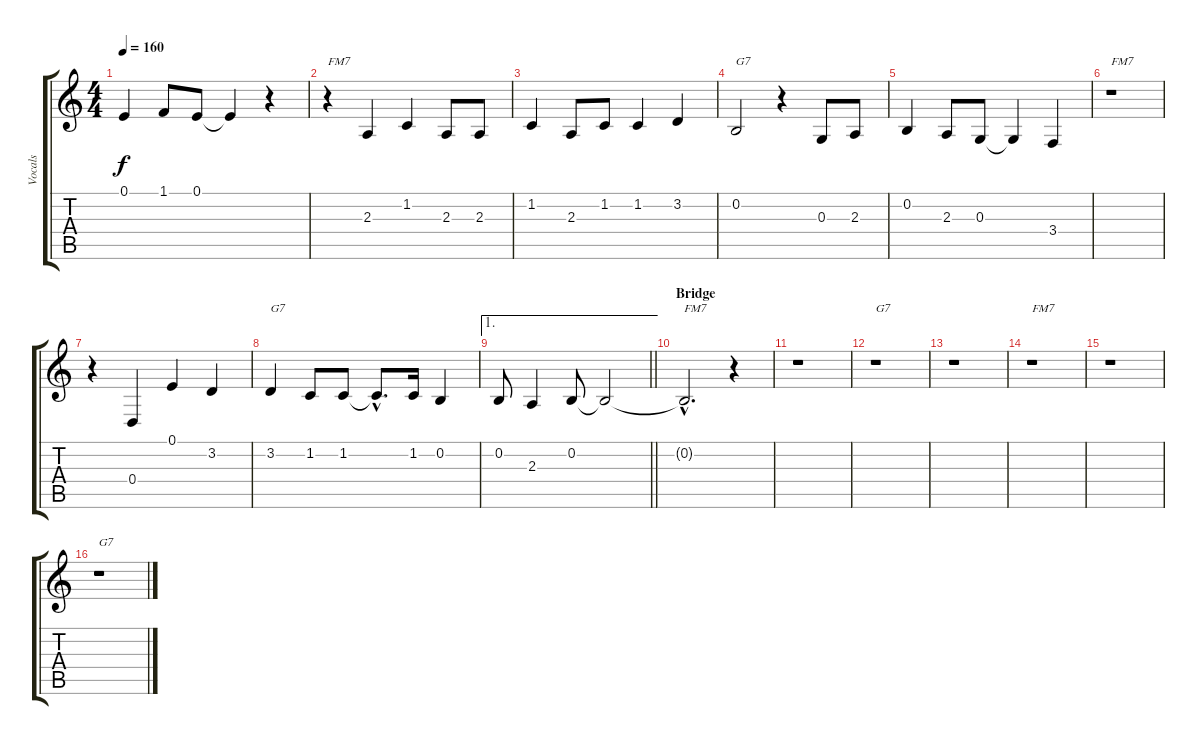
\track ("Vocals" "Vocals") {instrument sopranosax}
\staff {score tabs}
\tuning (E4 B3 G3 D3 A2 E2) {hide}
\ts (4 4)
\tempo 160
\clef g2
\ks c
0.1.4{dy f} 1.1.8 0.1.8 0.1{t}.4 r.4 |
r.4{txt "FM7"} 2.3.4 1.2.4 2.3.8 2.3.8 |
1.2.4 2.3.8 1.2.8 1.2.4 3.2.4 |
0.2.2{txt "G7"} r.4 0.3.8 2.3.8 |
0.2.4 2.3.8 0.3.8 0.3{t}.4 3.4.4 |
r.1{txt "FM7"} |
r.4 0.4.4 0.1.4 3.2.4 |
3.2.4{txt "G7"} 1.2.8 1.2.8 1.2{hac t}.8{d} 1.2.16 0.2.4 |
\ae 1
\barLineRight lightlight
0.2.8 2.3.4 0.2.8 0.2{t}.2 |
\section ("" "Bridge")
0.2{hac t}.2{d txt "FM7"} r.4 |
r.1 |
r.1{txt "G7"} |
r.1 |
r.1{txt "FM7"} |
r.1 |
r.1{txt "G7"}
